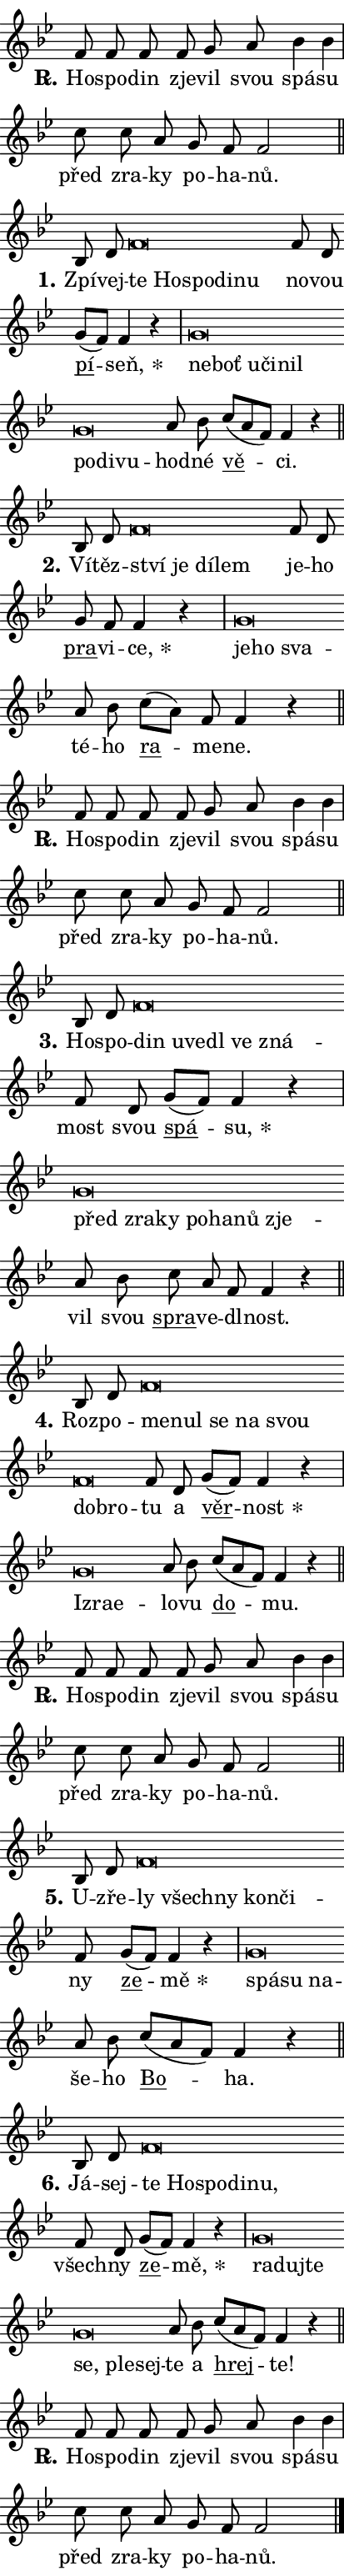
\version "2.24.0"
\header { tagline = "" }
\paper {
  indent = 0\cm
  top-margin = 0\cm
  right-margin = 0\cm
  bottom-margin = 0\cm
  left-margin = 0\cm
  paper-width = 7\cm
  page-breaking = #ly:one-page-breaking
  system-system-spacing.basic-distance = #11
  score-system-spacing.basic-distance = #11
  ragged-last = ##f
}


%% Author: Thomas Morley
%% https://lists.gnu.org/archive/html/lilypond-user/2020-05/msg00002.html
#(define (line-position grob)
"Returns position of @var[grob} in current system:
   @code{'start}, if at first time-step
   @code{'end}, if at last time-step
   @code{'middle} otherwise
"
  (let* ((col (ly:item-get-column grob))
         (ln (ly:grob-object col 'left-neighbor))
         (rn (ly:grob-object col 'right-neighbor))
         (col-to-check-left (if (ly:grob? ln) ln col))
         (col-to-check-right (if (ly:grob? rn) rn col))
         (break-dir-left
           (and
             (ly:grob-property col-to-check-left 'non-musical #f)
             (ly:item-break-dir col-to-check-left)))
         (break-dir-right
           (and
             (ly:grob-property col-to-check-right 'non-musical #f)
             (ly:item-break-dir col-to-check-right))))
        (cond ((eqv? 1 break-dir-left) 'start)
              ((eqv? -1 break-dir-right) 'end)
              (else 'middle))))

#(define (tranparent-at-line-position vctor)
  (lambda (grob)
  "Relying on @code{line-position} select the relevant enry from @var{vctor}.
Used to determine transparency,"
    (case (line-position grob)
      ((end) (not (vector-ref vctor 0)))
      ((middle) (not (vector-ref vctor 1)))
      ((start) (not (vector-ref vctor 2))))))

noteHeadBreakVisibility =
#(define-music-function (break-visibility)(vector?)
"Makes @code{NoteHead}s transparent relying on @var{break-visibility}"
#{
  \override NoteHead.transparent =
    #(tranparent-at-line-position break-visibility)
#})

#(define delete-ledgers-for-transparent-note-heads
  (lambda (grob)
    "Reads whether a @code{NoteHead} is transparent.
If so this @code{NoteHead} is removed from @code{'note-heads} from
@var{grob}, which is supposed to be @code{LedgerLineSpanner}.
As a result ledgers are not printed for this @code{NoteHead}"
    (let* ((nhds-array (ly:grob-object grob 'note-heads))
           (nhds-list
             (if (ly:grob-array? nhds-array)
                 (ly:grob-array->list nhds-array)
                 '()))
           ;; Relies on the transparent-property being done before
           ;; Staff.LedgerLineSpanner.after-line-breaking is executed.
           ;; This is fragile ...
           (to-keep
             (remove
               (lambda (nhd)
                 (ly:grob-property nhd 'transparent #f))
               nhds-list)))
      ;; TODO find a better method to iterate over grob-arrays, similiar
      ;; to filter/remove etc for lists
      ;; For now rebuilt from scratch
      (set! (ly:grob-object grob 'note-heads)  '())
      (for-each
        (lambda (nhd)
          (ly:pointer-group-interface::add-grob grob 'note-heads nhd))
        to-keep))))

hideNotes = {
  \noteHeadBreakVisibility #begin-of-line-visible
}
unHideNotes = {
  \noteHeadBreakVisibility #all-visible
}

% work-around for resetting accidentals
% https://lilypond.org/doc/v2.23/Documentation/notation/displaying-rhythms#unmetered-music
cadenzaMeasure = {
  \cadenzaOff
  \partial 1024 s1024
  \cadenzaOn
}

#(define-markup-command (accent layout props text) (markup?)
  "Underline accented syllable"
  (interpret-markup layout props
    #{\markup \override #'(offset . 4.3) \underline { #text }#}))

responsum = \markup \concat {
  "R" \hspace #-1.05 \path #0.1 #'((moveto 0 0.07) (lineto 0.9 0.8)) \hspace #0.05 "."
}

\layout {
    \context {
        \Staff
        \remove "Time_signature_engraver"
        \override LedgerLineSpanner.after-line-breaking = #delete-ledgers-for-transparent-note-heads
    }
    \context {
        \Voice {
            \override NoteHead.output-attributes = #'((class . "notehead"))
            \override Hairpin.height = #0.55
        }
    }
    \context {
        \Lyrics {
            \override StanzaNumber.output-attributes = #'((class . "stanzanumber"))
            \override LyricSpace.minimum-distance = #0.9
            \override LyricText.font-name = #"TeX Gyre Schola"
            \override LyricText.font-size = 1
            \override StanzaNumber.font-name = #"TeX Gyre Schola Bold"
            \override StanzaNumber.font-size = 1
        }
    }
}

% magnetic-lyrics.ily
%
%   written by
%     Jean Abou Samra <jean@abou-samra.fr>
%     Werner Lemberg <wl@gnu.org>
%
%   adapted by
%     Jiri Hon <jiri.hon@gmail.com>
%
% Version 2022-Apr-15

% https://www.mail-archive.com/lilypond-user@gnu.org/msg149350.html

#(define (Left_hyphen_pointer_engraver context)
   "Collect syllable-hyphen-syllable occurrences in lyrics and store
them in properties.  This engraver only looks to the left.  For
example, if the lyrics input is @code{foo -- bar}, it does the
following.

@itemize @bullet
@item
Set the @code{text} property of the @code{LyricHyphen} grob between
@q{foo} and @q{bar} to @code{foo}.

@item
Set the @code{left-hyphen} property of the @code{LyricText} grob with
text @q{foo} to the @code{LyricHyphen} grob between @q{foo} and
@q{bar}.
@end itemize

Use this auxiliary engraver in combination with the
@code{lyric-@/text::@/apply-@/magnetic-@/offset!} hook."
   (let ((hyphen #f)
         (text #f))
     (make-engraver
      (acknowledgers
       ((lyric-syllable-interface engraver grob source-engraver)
        (set! text grob)))
      (end-acknowledgers
       ((lyric-hyphen-interface engraver grob source-engraver)
        ;(when (not (grob::has-interface grob 'lyric-space-interface))
          (set! hyphen grob)));)
      ((stop-translation-timestep engraver)
       (when (and text hyphen)
         (ly:grob-set-object! text 'left-hyphen hyphen))
       (set! text #f)
       (set! hyphen #f)))))

#(define (lyric-text::apply-magnetic-offset! grob)
   "If the space between two syllables is less than the value in
property @code{LyricText@/.details@/.squash-threshold}, move the right
syllable to the left so that it gets concatenated with the left
syllable.

Use this function as a hook for
@code{LyricText@/.after-@/line-@/breaking} if the
@code{Left_@/hyphen_@/pointer_@/engraver} is active."
   (let ((hyphen (ly:grob-object grob 'left-hyphen #f)))
     (when hyphen
       (let ((left-text (ly:spanner-bound hyphen LEFT)))
         (when (grob::has-interface left-text 'lyric-syllable-interface)
           (let* ((common (ly:grob-common-refpoint grob left-text X))
                  (this-x-ext (ly:grob-extent grob common X))
                  (left-x-ext
                   (begin
                     ;; Trigger magnetism for left-text.
                     (ly:grob-property left-text 'after-line-breaking)
                     (ly:grob-extent left-text common X)))
                  ;; `delta` is the gap width between two syllables.
                  (delta (- (interval-start this-x-ext)
                            (interval-end left-x-ext)))
                  (details (ly:grob-property grob 'details))
                  (threshold (assoc-get 'squash-threshold details 0.2)))
             (when (< delta threshold)
               (let* (;; We have to manipulate the input text so that
                      ;; ligatures crossing syllable boundaries are not
                      ;; disabled.  For languages based on the Latin
                      ;; script this is essentially a beautification.
                      ;; However, for non-Western scripts it can be a
                      ;; necessity.
                      (lt (ly:grob-property left-text 'text))
                      (rt (ly:grob-property grob 'text))
                      (is-space (grob::has-interface hyphen 'lyric-space-interface))
                      (space (if is-space " " ""))
                      (space-markup (grob-interpret-markup grob " "))
                      (space-size (interval-length (ly:stencil-extent space-markup X)))
                      (extra-delta (if is-space space-size 0))
                      ;; Append new syllable.
                      (ltrt-space (if (and (string? lt) (string? rt))
                                (string-append lt space rt)
                                (make-concat-markup (list lt space rt))))
                      ;; Right-align `ltrt` to the right side.
                      (ltrt-space-markup (grob-interpret-markup
                               grob
                               (make-translate-markup
                                (cons (interval-length this-x-ext) 0)
                                (make-right-align-markup ltrt-space)))))
                 (begin
                   ;; Don't print `left-text`.
                   (ly:grob-set-property! left-text 'stencil #f)
                   ;; Set text and stencil (which holds all collected
                   ;; syllables so far) and shift it to the left.
                   (ly:grob-set-property! grob 'text ltrt-space)
                   (ly:grob-set-property! grob 'stencil ltrt-space-markup)
                   (ly:grob-translate-axis! grob (- (- delta extra-delta)) X))))))))))


#(define (lyric-hyphen::displace-bounds-first grob)
   ;; Make very sure this callback isn't triggered too early.
   (let ((left (ly:spanner-bound grob LEFT))
         (right (ly:spanner-bound grob RIGHT)))
     (ly:grob-property left 'after-line-breaking)
     (ly:grob-property right 'after-line-breaking)
     (ly:lyric-hyphen::print grob)))

squashThreshold = #0.4

\layout {
  \context {
    \Lyrics
    \consists #Left_hyphen_pointer_engraver
    \override LyricText.after-line-breaking =
      #lyric-text::apply-magnetic-offset!
    \override LyricHyphen.stencil = #lyric-hyphen::displace-bounds-first
    \override LyricText.details.squash-threshold = \squashThreshold
    \override LyricHyphen.minimum-distance = 0
    \override LyricHyphen.minimum-length = \squashThreshold
  }
}

squash = \override LyricText.details.squash-threshold = 9999
unSquash = \override LyricText.details.squash-threshold = \squashThreshold

left = \override LyricText.self-alignment-X = #LEFT
unLeft = \revert LyricText.self-alignment-X

starOffset = #(lambda (grob) 
                (let ((x_offset (ly:self-alignment-interface::aligned-on-x-parent grob)))
                  (if (= x_offset 0) 0 (+ x_offset 1.2))))

star = #(define-music-function (syllable)(string?)
"Append star separator at the end of a syllable"
#{
  \once \override LyricText.X-offset = #starOffset
  \lyricmode { \markup {
    #syllable
    \override #'((font-name . "TeX Gyre Schola Bold")) \hspace #0.2 \lower #0.65 \larger "*"
  } }
#})

starAccent = #(define-music-function (syllable)(string?)
"Append star separator at the end of a syllable and make accent"
#{
  \once \override LyricText.X-offset = #starOffset
  \lyricmode { \markup {
    \accent #syllable
    \override #'((font-name . "TeX Gyre Schola Bold")) \hspace #0.2 \lower #0.65 \larger "*"
  } }
#})

breath = #(define-music-function (syllable)(string?)
"Append breathing indicator at the end of a syllable"
#{
  \lyricmode { \markup { #syllable "+" } }
#})

optionalBreath = #(define-music-function (syllable)(string?)
"Append optional breathing indicator at the end of a syllable"
#{
  \lyricmode { \markup { #syllable "(+)" } }
#})


\score {
    <<
        \new Voice = "melody" { \cadenzaOn \key bes \major \relative { f'8 f f f g a \bar "" bes4 bes \cadenzaMeasure \bar "|" c8 c a \bar "" g f f2 \cadenzaMeasure \bar "||" \break } }
        \new Lyrics \lyricsto "melody" { \lyricmode { \set stanza = \responsum
Ho -- spo -- din zje -- vil svou spá -- su před zra -- ky po -- ha -- nů. } }
    >>
    \layout {}
}

\score {
    <<
        \new Voice = "melody" { \cadenzaOn \key bes \major \relative { bes8 d f\breve*1/16 \hideNotes \breve*1/16 \bar "" \breve*1/16 \bar "" \breve*1/16 \breve*1/16 \bar "" \unHideNotes f8 d \bar "" g[( f)] f4 r \cadenzaMeasure \bar "|" g\breve*1/16 \hideNotes \breve*1/16 \bar "" \breve*1/16 \bar "" \breve*1/16 \bar "" \breve*1/16 \bar "" \breve*1/16 \bar "" \breve*1/16 \breve*1/16 \bar "" \unHideNotes a8 bes \bar "" c[( a f)] f4 r \cadenzaMeasure \bar "||" \break } }
        \new Lyrics \lyricsto "melody" { \lyricmode { \set stanza = "1."
Zpí -- vej -- \left te \squash Ho -- spo -- di -- nu \unLeft \unSquash no -- vou \markup \accent pí -- \star seň, \left ne -- \squash boť u -- či -- nil po -- di -- vu -- \unLeft \unSquash hod -- né \markup \accent vě -- ci. } }
    >>
    \layout {}
}

\score {
    <<
        \new Voice = "melody" { \cadenzaOn \key bes \major \relative { bes8 d f\breve*1/16 \hideNotes \breve*1/16 \bar "" \breve*1/16 \breve*1/16 \bar "" \unHideNotes f8 d \bar "" g f f4 r \cadenzaMeasure \bar "|" g\breve*1/16 \hideNotes \breve*1/16 \breve*1/16 \bar "" \unHideNotes a8 bes \bar "" c[( a)] f f4 r \cadenzaMeasure \bar "||" \break } }
        \new Lyrics \lyricsto "melody" { \lyricmode { \set stanza = "2."
Ví -- těz -- \left ství \squash je dí -- lem \unLeft \unSquash je -- ho \markup \accent pra -- vi -- \star ce, \left je -- \squash ho sva -- \unLeft \unSquash té -- ho \markup \accent ra -- me -- ne. } }
    >>
    \layout {}
}

\score {
    <<
        \new Voice = "melody" { \cadenzaOn \key bes \major \relative { f'8 f f f g a \bar "" bes4 bes \cadenzaMeasure \bar "|" c8 c a \bar "" g f f2 \cadenzaMeasure \bar "||" \break } }
        \new Lyrics \lyricsto "melody" { \lyricmode { \set stanza = \responsum
Ho -- spo -- din zje -- vil svou spá -- su před zra -- ky po -- ha -- nů. } }
    >>
    \layout {}
}

\score {
    <<
        \new Voice = "melody" { \cadenzaOn \key bes \major \relative { bes8 d f\breve*1/16 \hideNotes \breve*1/16 \bar "" \breve*1/16 \bar "" \breve*1/16 \bar "" \breve*1/16 \breve*1/16 \bar "" \unHideNotes f8 d \bar "" g[( f)] f4 r \cadenzaMeasure \bar "|" g\breve*1/16 \hideNotes \breve*1/16 \bar "" \breve*1/16 \bar "" \breve*1/16 \bar "" \breve*1/16 \bar "" \breve*1/16 \breve*1/16 \bar "" \unHideNotes a8 bes \bar "" c a f f4 r \cadenzaMeasure \bar "||" \break } }
        \new Lyrics \lyricsto "melody" { \lyricmode { \set stanza = "3."
Ho -- spo -- \left din \squash u -- ve -- dl ve zná -- \unLeft \unSquash most svou \markup \accent spá -- \star su, \left před \squash zra -- ky po -- ha -- nů zje -- \unLeft \unSquash vil svou \markup \accent spra -- ve -- dl -- nost. } }
    >>
    \layout {}
}

\score {
    <<
        \new Voice = "melody" { \cadenzaOn \key bes \major \relative { bes8 d f\breve*1/16 \hideNotes \breve*1/16 \bar "" \breve*1/16 \bar "" \breve*1/16 \bar "" \breve*1/16 \bar "" \breve*1/16 \breve*1/16 \bar "" \unHideNotes f8 d \bar "" g[( f)] f4 r \cadenzaMeasure \bar "|" g\breve*1/16 \hideNotes \breve*1/16 \breve*1/16 \bar "" \unHideNotes a8 bes \bar "" c[( a f)] f4 r \cadenzaMeasure \bar "||" \break } }
        \new Lyrics \lyricsto "melody" { \lyricmode { \set stanza = "4."
Roz -- po -- \left me -- \squash nul se na svou dob -- ro -- \unLeft \unSquash tu a \markup \accent věr -- \star nost \left Iz -- \squash ra -- e -- \unLeft \unSquash lo -- vu \markup \accent do -- mu. } }
    >>
    \layout {}
}

\score {
    <<
        \new Voice = "melody" { \cadenzaOn \key bes \major \relative { f'8 f f f g a \bar "" bes4 bes \cadenzaMeasure \bar "|" c8 c a \bar "" g f f2 \cadenzaMeasure \bar "||" \break } }
        \new Lyrics \lyricsto "melody" { \lyricmode { \set stanza = \responsum
Ho -- spo -- din zje -- vil svou spá -- su před zra -- ky po -- ha -- nů. } }
    >>
    \layout {}
}

\score {
    <<
        \new Voice = "melody" { \cadenzaOn \key bes \major \relative { bes8 d f\breve*1/16 \hideNotes \breve*1/16 \bar "" \breve*1/16 \bar "" \breve*1/16 \breve*1/16 \bar "" \unHideNotes f8 s \bar "" g[( f)] f4 r \cadenzaMeasure \bar "|" g\breve*1/16 \hideNotes \breve*1/16 \breve*1/16 \bar "" \unHideNotes a8 bes \bar "" c[( a f)] f4 r \cadenzaMeasure \bar "||" \break } }
        \new Lyrics \lyricsto "melody" { \lyricmode { \set stanza = "5."
U -- zře -- \left ly \squash všech -- ny kon -- či -- \unLeft \unSquash ny \markup \accent ze -- \star mě \left spá -- \squash su na -- \unLeft \unSquash še -- ho \markup \accent Bo -- ha. } }
    >>
    \layout {}
}

\score {
    <<
        \new Voice = "melody" { \cadenzaOn \key bes \major \relative { bes8 d f\breve*1/16 \hideNotes \breve*1/16 \bar "" \breve*1/16 \bar "" \breve*1/16 \breve*1/16 \bar "" \unHideNotes f8 d \bar "" g[( f)] f4 r \cadenzaMeasure \bar "|" g\breve*1/16 \hideNotes \breve*1/16 \bar "" \breve*1/16 \bar "" \breve*1/16 \bar "" \breve*1/16 \breve*1/16 \bar "" \unHideNotes a8 bes \bar "" c[( a f)] f4 r \cadenzaMeasure \bar "||" \break } }
        \new Lyrics \lyricsto "melody" { \lyricmode { \set stanza = "6."
Já -- sej -- \left te \squash Ho -- spo -- di -- nu, \unLeft \unSquash všech -- ny \markup \accent ze -- \star mě, \left ra -- \squash duj -- te se, ple -- sej -- \unLeft \unSquash te a \markup \accent hrej -- te! } }
    >>
    \layout {}
}

\score {
    <<
        \new Voice = "melody" { \cadenzaOn \key bes \major \relative { f'8 f f f g a \bar "" bes4 bes \cadenzaMeasure \bar "|" c8 c a \bar "" g f f2 \cadenzaMeasure \bar "||" \break } \bar "|." }
        \new Lyrics \lyricsto "melody" { \lyricmode { \set stanza = \responsum
Ho -- spo -- din zje -- vil svou spá -- su před zra -- ky po -- ha -- nů. } }
    >>
    \layout {}
}
